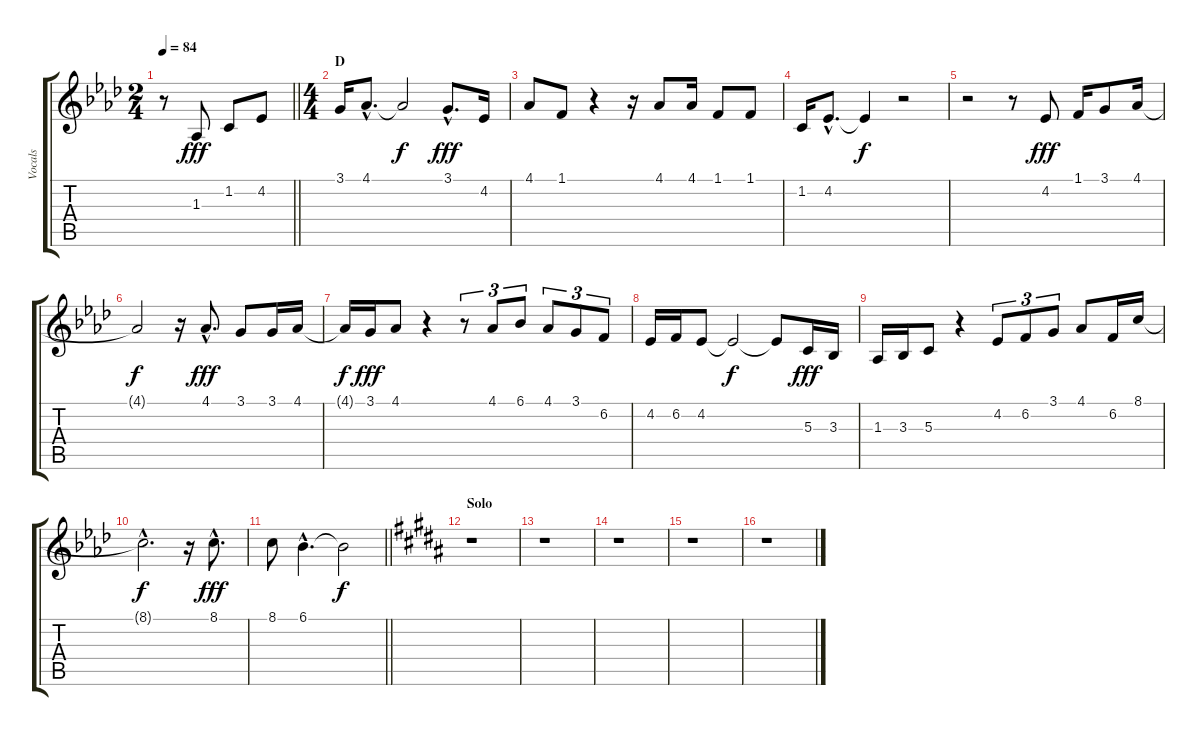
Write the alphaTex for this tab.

\track ("Vocals" "Vocals") {instrument lead6voice}
\staff {score tabs}
\tuning (E4 B3 G3 D3 A2 E2) {hide}
\ts (2 4)
\tempo 84
\clef g2
\barLineRight lightlight
\ks ab
r.8{dy fff} 1.3.8 1.2.8 4.2.8 |
\ts (4 4)
\section ("" "D")
3.1.16 4.1{hac}.8{d} 4.1{t}.2{dy f} 3.1{hac}.8{d dy fff} 4.2.16 |
4.1.8 1.1.8 r.4 r.16 4.1.8 4.1.16 1.1.8 1.1.8 |
1.2.16 4.2{hac}.8{d} 4.2{t}.4{dy f} r.2 |
r.2 r.8 4.2.8{dy fff} 1.1.16 3.1.8 4.1.16 |
4.1{t}.2{dy f} r.16 4.1{hac}.8{d dy fff} 3.1.8 3.1.16 4.1.16 |
4.1{t}.16{dy f} 3.1.16{dy fff} 4.1.8 r.4 r.8{tu (3 2)} 4.1.8{tu (3 2)} 6.1.8{tu (3 2)} 4.1.8{tu (3 2)} 3.1.8{tu (3 2)} 6.2.8{tu (3 2)} |
4.2.16 6.2.16 4.2.8 4.2{t}.2{dy f} 4.2{t}.8 5.3.16{dy fff} 3.3.16 |
1.3.16 3.3.16 5.3.8 r.4 4.2.8{tu (3 2)} 6.2.8{tu (3 2)} 3.1.8{tu (3 2)} 4.1.8 6.2.16 8.1.16 |
8.1{hac t}.2{d dy f} r.16 8.1{hac}.8{d dy fff} |
\barLineRight lightlight
8.1.8 6.1{hac}.4{d} 6.1{t}.2{dy f} |
\section ("" "Solo")
\ks b
r.1 |
r.1 |
r.1 |
r.1 |
r.1
